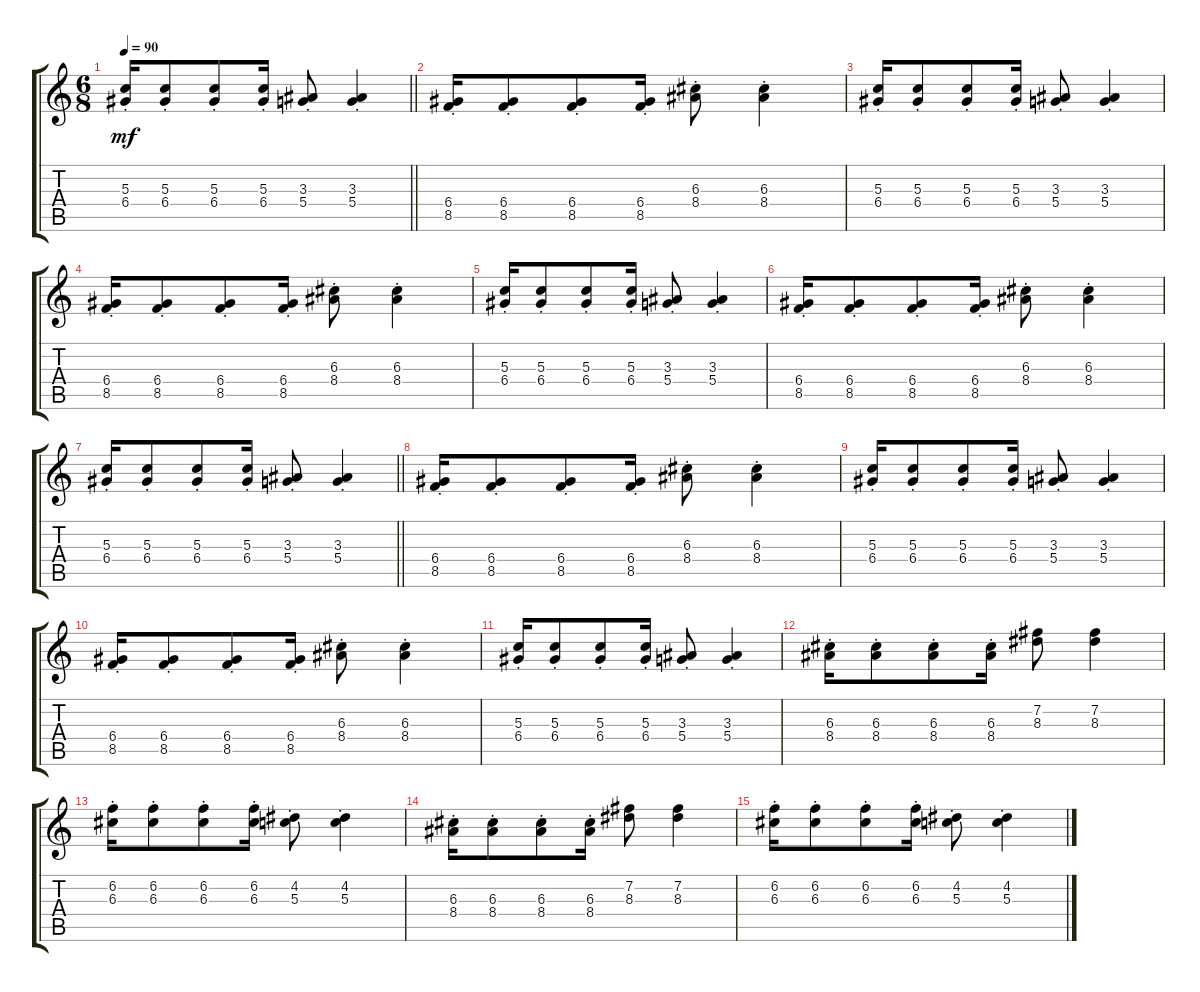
\track "" {instrument distortionguitar}
\staff {score tabs}
\tuning (E4 B3 G3 D3 A2 E2) {hide}
\ts (6 8)
\section ("" "")
\tempo 90
\clef g2
\barLineRight lightlight
\ks c
(5.3{st} 6.4{st}).16{dy mf} (5.3{st} 6.4{st}).8 (5.3{st} 6.4{st}).8 (5.3{st} 6.4{st}).16 (3.3{st} 5.4{st}).8 (3.3{st} 5.4{st}).4 |
(6.4{st} 8.5{st}).16 (6.4{st} 8.5{st}).8 (6.4{st} 8.5{st}).8 (6.4{st} 8.5{st}).16 (6.3{st} 8.4{st}).8 (6.3{st} 8.4{st}).4 |
(5.3{st} 6.4{st}).16 (5.3{st} 6.4{st}).8 (5.3{st} 6.4{st}).8 (5.3{st} 6.4{st}).16 (3.3{st} 5.4{st}).8 (3.3{st} 5.4{st}).4 |
(6.4{st} 8.5{st}).16 (6.4{st} 8.5{st}).8 (6.4{st} 8.5{st}).8 (6.4{st} 8.5{st}).16 (6.3{st} 8.4{st}).8 (6.3{st} 8.4{st}).4 |
(5.3{st} 6.4{st}).16 (5.3{st} 6.4{st}).8 (5.3{st} 6.4{st}).8 (5.3{st} 6.4{st}).16 (3.3{st} 5.4{st}).8 (3.3{st} 5.4{st}).4 |
(6.4{st} 8.5{st}).16 (6.4{st} 8.5{st}).8 (6.4{st} 8.5{st}).8 (6.4{st} 8.5{st}).16 (6.3{st} 8.4{st}).8 (6.3{st} 8.4{st}).4 |
\barLineRight lightlight
(5.3{st} 6.4{st}).16 (5.3{st} 6.4{st}).8 (5.3{st} 6.4{st}).8 (5.3{st} 6.4{st}).16 (3.3{st} 5.4{st}).8 (3.3{st} 5.4{st}).4 |
(6.4{st} 8.5{st}).16 (6.4{st} 8.5{st}).8 (6.4{st} 8.5{st}).8 (6.4{st} 8.5{st}).16 (6.3{st} 8.4{st}).8 (6.3{st} 8.4{st}).4 |
(5.3{st} 6.4{st}).16 (5.3{st} 6.4{st}).8 (5.3{st} 6.4{st}).8 (5.3{st} 6.4{st}).16 (3.3{st} 5.4{st}).8 (3.3{st} 5.4{st}).4 |
(6.4{st} 8.5{st}).16 (6.4{st} 8.5{st}).8 (6.4{st} 8.5{st}).8 (6.4{st} 8.5{st}).16 (6.3{st} 8.4{st}).8 (6.3{st} 8.4{st}).4 |
(5.3{st} 6.4{st}).16 (5.3{st} 6.4{st}).8 (5.3{st} 6.4{st}).8 (5.3{st} 6.4{st}).16 (3.3{st} 5.4{st}).8 (3.3{st} 5.4{st}).4 |
(6.3 8.4{st}).16 (6.3 8.4{st}).8 (6.3 8.4{st}).8 (6.3 8.4{st}).16 (7.2 8.3).8 (7.2 8.3).4 |
(6.2 6.3{st}).16 (6.2 6.3{st}).8 (6.2 6.3{st}).8 (6.2 6.3{st}).16 (4.2 5.3{st}).8 (4.2 5.3{st}).4 |
(6.3 8.4{st}).16 (6.3 8.4{st}).8 (6.3 8.4{st}).8 (6.3 8.4{st}).16 (7.2 8.3).8 (7.2 8.3).4 |
(6.2 6.3{st}).16 (6.2 6.3{st}).8 (6.2 6.3{st}).8 (6.2 6.3{st}).16 (4.2 5.3{st}).8 (4.2 5.3{st}).4
